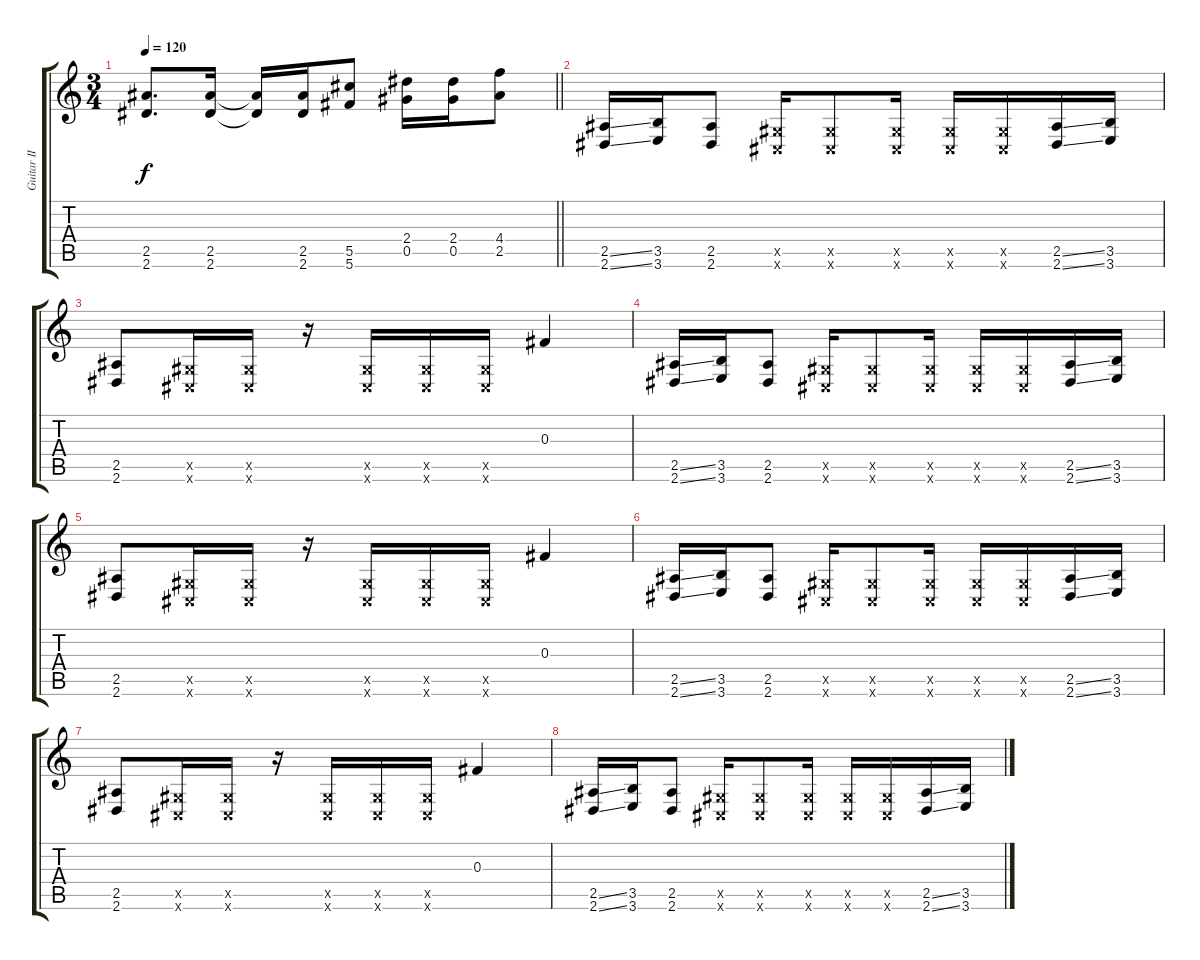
\track ("Guitar II" "Guitar II") {instrument overdrivenguitar}
\staff {score tabs}
\tuning (Eb4 Bb3 Gb3 Db3 Ab2 Db2) {hide}
\ts (3 4)
\tempo 120
\clef g2
\barLineRight lightlight
\ks c
(2.5 2.6).8{d ot 8vb dy f} (2.5 2.6).16{ot 8vb} (2.5{t} 2.6{t}).16{ot 8vb} (2.5 2.6).16{ot 8vb} (5.5 5.6).8{ot 8vb} (2.4 0.5).16{ot 8vb} (2.4 0.5).16{ot 8vb} (4.4 2.5).8{ot 8vb} |
(2.5{ss} 2.6{ss}).16 (3.5 3.6).16 (2.5 2.6).8 (0.5{x} 0.6{x}).16 (0.5{x} 0.6{x}).8 (0.5{x} 0.6{x}).16 (0.5{x} 0.6{x}).16 (0.5{x} 0.6{x}).16 (2.5{ss} 2.6{ss}).16 (3.5 3.6).16 |
(2.5 2.6).8 (0.5{x} 0.6{x}).16 (0.5{x} 0.6{x}).16 r.16 (0.5{x} 0.6{x}).16 (0.5{x} 0.6{x}).16 (0.5{x} 0.6{x}).16 0.3.4 |
(2.5{ss} 2.6{ss}).16 (3.5 3.6).16 (2.5 2.6).8 (0.5{x} 0.6{x}).16 (0.5{x} 0.6{x}).8 (0.5{x} 0.6{x}).16 (0.5{x} 0.6{x}).16 (0.5{x} 0.6{x}).16 (2.5{ss} 2.6{ss}).16 (3.5 3.6).16 |
(2.5 2.6).8 (0.5{x} 0.6{x}).16 (0.5{x} 0.6{x}).16 r.16 (0.5{x} 0.6{x}).16 (0.5{x} 0.6{x}).16 (0.5{x} 0.6{x}).16 0.3.4 |
(2.5{ss} 2.6{ss}).16 (3.5 3.6).16 (2.5 2.6).8 (0.5{x} 0.6{x}).16 (0.5{x} 0.6{x}).8 (0.5{x} 0.6{x}).16 (0.5{x} 0.6{x}).16 (0.5{x} 0.6{x}).16 (2.5{ss} 2.6{ss}).16 (3.5 3.6).16 |
(2.5 2.6).8 (0.5{x} 0.6{x}).16 (0.5{x} 0.6{x}).16 r.16 (0.5{x} 0.6{x}).16 (0.5{x} 0.6{x}).16 (0.5{x} 0.6{x}).16 0.3.4 |
(2.5{ss} 2.6{ss}).16 (3.5 3.6).16 (2.5 2.6).8 (0.5{x} 0.6{x}).16 (0.5{x} 0.6{x}).8 (0.5{x} 0.6{x}).16 (0.5{x} 0.6{x}).16 (0.5{x} 0.6{x}).16 (2.5{ss} 2.6{ss}).16 (3.5 3.6).16
